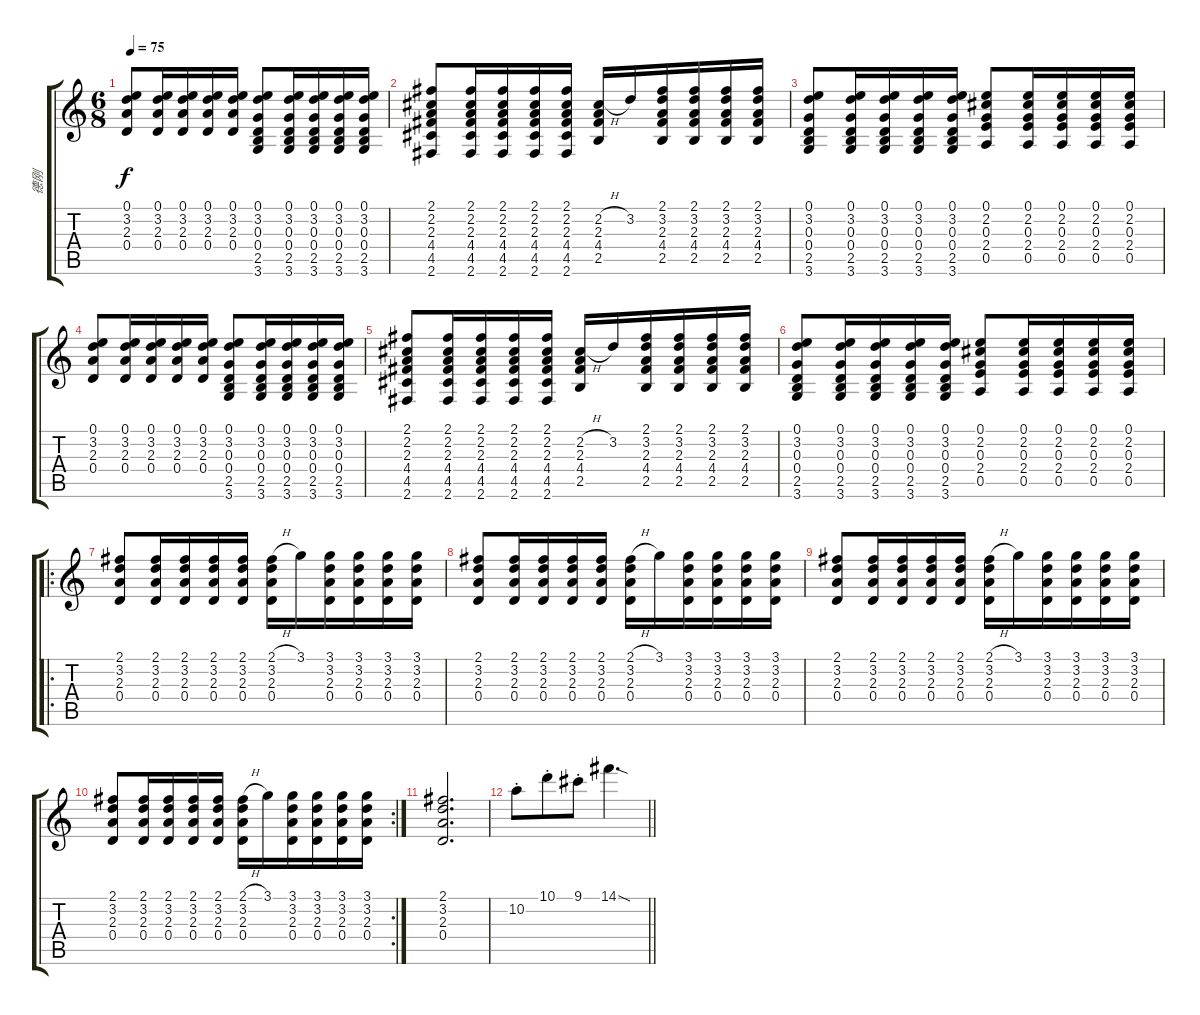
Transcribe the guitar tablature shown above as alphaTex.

\track ("德刚" "德刚") {instrument acousticguitarsteel}
\staff {score tabs}
\tuning (E4 B3 G3 D3 A2 E2) {hide}
\ts (6 8)
\tempo 75
\clef g2
\ks c
(0.1 3.2 2.3 0.4).8{dy f} (0.1 3.2 2.3 0.4).16 (0.1 3.2 2.3 0.4).16 (0.1 3.2 2.3 0.4).16 (0.1 3.2 2.3 0.4).16 (0.1 3.2 0.3 0.4 2.5 3.6).8 (0.1 3.2 0.3 0.4 2.5 3.6).16 (0.1 3.2 0.3 0.4 2.5 3.6).16 (0.1 3.2 0.3 0.4 2.5 3.6).16 (0.1 3.2 0.3 0.4 2.5 3.6).16 |
(2.1 2.2 2.3 4.4 4.5 2.6).8 (2.1 2.2 2.3 4.4 4.5 2.6).16 (2.1 2.2 2.3 4.4 4.5 2.6).16 (2.1 2.2 2.3 4.4 4.5 2.6).16 (2.1 2.2 2.3 4.4 4.5 2.6).16 (2.2{h} 2.3 4.4 2.5).16 3.2.16 (2.1 3.2 2.3 4.4 2.5).16 (2.1 3.2 2.3 4.4 2.5).16 (2.1 3.2 2.3 4.4 2.5).16 (2.1 3.2 2.3 4.4 2.5).16 |
(0.1 3.2 0.3 0.4 2.5 3.6).8 (0.1 3.2 0.3 0.4 2.5 3.6).16 (0.1 3.2 0.3 0.4 2.5 3.6).16 (0.1 3.2 0.3 0.4 2.5 3.6).16 (0.1 3.2 0.3 0.4 2.5 3.6).16 (0.1 2.2 0.3 2.4 0.5).8 (0.1 2.2 0.3 2.4 0.5).16 (0.1 2.2 0.3 2.4 0.5).16 (0.1 2.2 0.3 2.4 0.5).16 (0.1 2.2 0.3 2.4 0.5).16 |
(0.1 3.2 2.3 0.4).8 (0.1 3.2 2.3 0.4).16 (0.1 3.2 2.3 0.4).16 (0.1 3.2 2.3 0.4).16 (0.1 3.2 2.3 0.4).16 (0.1 3.2 0.3 0.4 2.5 3.6).8 (0.1 3.2 0.3 0.4 2.5 3.6).16 (0.1 3.2 0.3 0.4 2.5 3.6).16 (0.1 3.2 0.3 0.4 2.5 3.6).16 (0.1 3.2 0.3 0.4 2.5 3.6).16 |
(2.1 2.2 2.3 4.4 4.5 2.6).8 (2.1 2.2 2.3 4.4 4.5 2.6).16 (2.1 2.2 2.3 4.4 4.5 2.6).16 (2.1 2.2 2.3 4.4 4.5 2.6).16 (2.1 2.2 2.3 4.4 4.5 2.6).16 (2.2{h} 2.3 4.4 2.5).16 3.2.16 (2.1 3.2 2.3 4.4 2.5).16 (2.1 3.2 2.3 4.4 2.5).16 (2.1 3.2 2.3 4.4 2.5).16 (2.1 3.2 2.3 4.4 2.5).16 |
(0.1 3.2 0.3 0.4 2.5 3.6).8 (0.1 3.2 0.3 0.4 2.5 3.6).16 (0.1 3.2 0.3 0.4 2.5 3.6).16 (0.1 3.2 0.3 0.4 2.5 3.6).16 (0.1 3.2 0.3 0.4 2.5 3.6).16 (0.1 2.2 0.3 2.4 0.5).8 (0.1 2.2 0.3 2.4 0.5).16 (0.1 2.2 0.3 2.4 0.5).16 (0.1 2.2 0.3 2.4 0.5).16 (0.1 2.2 0.3 2.4 0.5).16 |
\ro
(2.1 3.2 2.3 0.4).8 (2.1 3.2 2.3 0.4).16 (2.1 3.2 2.3 0.4).16 (2.1 3.2 2.3 0.4).16 (2.1 3.2 2.3 0.4).16 (2.1{h} 3.2 2.3 0.4).16 3.1.16 (3.1 3.2 2.3 0.4).16 (3.1 3.2 2.3 0.4).16 (3.1 3.2 2.3 0.4).16 (3.1 3.2 2.3 0.4).16 |
(2.1 3.2 2.3 0.4).8 (2.1 3.2 2.3 0.4).16 (2.1 3.2 2.3 0.4).16 (2.1 3.2 2.3 0.4).16 (2.1 3.2 2.3 0.4).16 (2.1{h} 3.2 2.3 0.4).16 3.1.16 (3.1 3.2 2.3 0.4).16 (3.1 3.2 2.3 0.4).16 (3.1 3.2 2.3 0.4).16 (3.1 3.2 2.3 0.4).16 |
(2.1 3.2 2.3 0.4).8 (2.1 3.2 2.3 0.4).16 (2.1 3.2 2.3 0.4).16 (2.1 3.2 2.3 0.4).16 (2.1 3.2 2.3 0.4).16 (2.1{h} 3.2 2.3 0.4).16 3.1.16 (3.1 3.2 2.3 0.4).16 (3.1 3.2 2.3 0.4).16 (3.1 3.2 2.3 0.4).16 (3.1 3.2 2.3 0.4).16 |
\rc 2
(2.1 3.2 2.3 0.4).8 (2.1 3.2 2.3 0.4).16 (2.1 3.2 2.3 0.4).16 (2.1 3.2 2.3 0.4).16 (2.1 3.2 2.3 0.4).16 (2.1{h} 3.2 2.3 0.4).16 3.1.16 (3.1 3.2 2.3 0.4).16 (3.1 3.2 2.3 0.4).16 (3.1 3.2 2.3 0.4).16 (3.1 3.2 2.3 0.4).16 |
(2.1 3.2 2.3 0.4).2{d} |
\barLineRight lightlight
10.2{st}.8 10.1{st}.8 9.1{st}.8 14.1{sod}.4{d}
